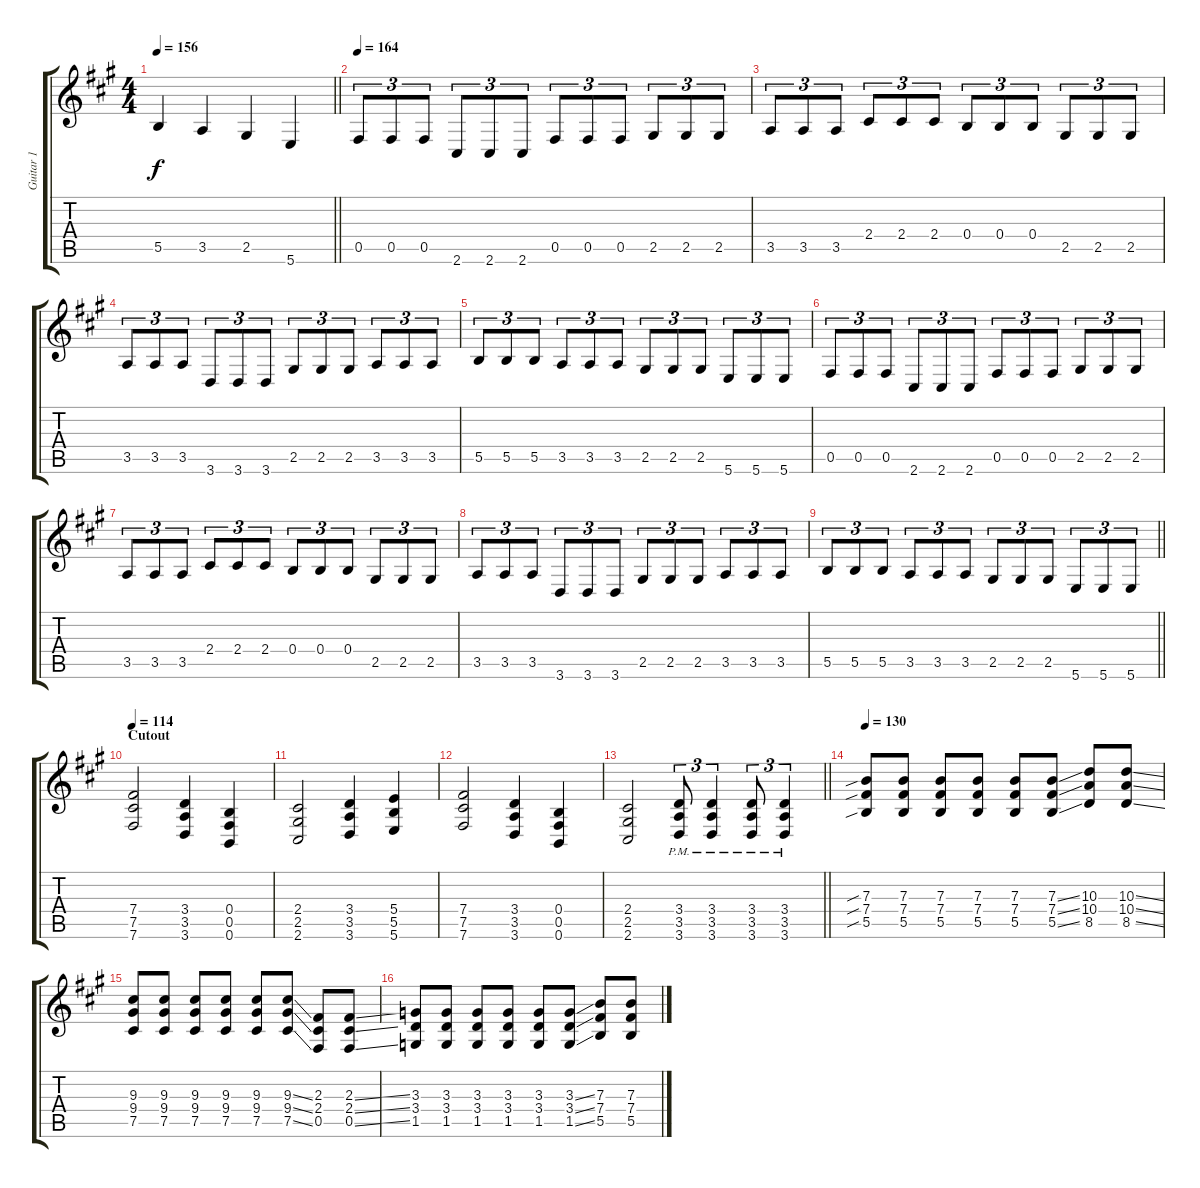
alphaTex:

\track ("Guitar 1" "Guitar 1") {instrument distortionguitar}
\staff {score tabs}
\tuning (Db4 Ab3 E3 B2 Gb2 B1) {hide}
\ts (4 4)
\tempo 156
\clef g2
\barLineRight lightlight
\ks a
5.5.4{dy f} 3.5.4 2.5.4 5.6.4 |
\section ("" "")
\tempo 164
0.5.8{tu (3 2)} 0.5.8{tu (3 2)} 0.5.8{tu (3 2)} 2.6.8{tu (3 2)} 2.6.8{tu (3 2)} 2.6.8{tu (3 2)} 0.5.8{tu (3 2)} 0.5.8{tu (3 2)} 0.5.8{tu (3 2)} 2.5.8{tu (3 2)} 2.5.8{tu (3 2)} 2.5.8{tu (3 2)} |
3.5.8{tu (3 2)} 3.5.8{tu (3 2)} 3.5.8{tu (3 2)} 2.4.8{tu (3 2)} 2.4.8{tu (3 2)} 2.4.8{tu (3 2)} 0.4.8{tu (3 2)} 0.4.8{tu (3 2)} 0.4.8{tu (3 2)} 2.5.8{tu (3 2)} 2.5.8{tu (3 2)} 2.5.8{tu (3 2)} |
3.5.8{tu (3 2)} 3.5.8{tu (3 2)} 3.5.8{tu (3 2)} 3.6.8{tu (3 2)} 3.6.8{tu (3 2)} 3.6.8{tu (3 2)} 2.5.8{tu (3 2)} 2.5.8{tu (3 2)} 2.5.8{tu (3 2)} 3.5.8{tu (3 2)} 3.5.8{tu (3 2)} 3.5.8{tu (3 2)} |
5.5.8{tu (3 2)} 5.5.8{tu (3 2)} 5.5.8{tu (3 2)} 3.5.8{tu (3 2)} 3.5.8{tu (3 2)} 3.5.8{tu (3 2)} 2.5.8{tu (3 2)} 2.5.8{tu (3 2)} 2.5.8{tu (3 2)} 5.6.8{tu (3 2)} 5.6.8{tu (3 2)} 5.6.8{tu (3 2)} |
0.5.8{tu (3 2)} 0.5.8{tu (3 2)} 0.5.8{tu (3 2)} 2.6.8{tu (3 2)} 2.6.8{tu (3 2)} 2.6.8{tu (3 2)} 0.5.8{tu (3 2)} 0.5.8{tu (3 2)} 0.5.8{tu (3 2)} 2.5.8{tu (3 2)} 2.5.8{tu (3 2)} 2.5.8{tu (3 2)} |
3.5.8{tu (3 2)} 3.5.8{tu (3 2)} 3.5.8{tu (3 2)} 2.4.8{tu (3 2)} 2.4.8{tu (3 2)} 2.4.8{tu (3 2)} 0.4.8{tu (3 2)} 0.4.8{tu (3 2)} 0.4.8{tu (3 2)} 2.5.8{tu (3 2)} 2.5.8{tu (3 2)} 2.5.8{tu (3 2)} |
3.5.8{tu (3 2)} 3.5.8{tu (3 2)} 3.5.8{tu (3 2)} 3.6.8{tu (3 2)} 3.6.8{tu (3 2)} 3.6.8{tu (3 2)} 2.5.8{tu (3 2)} 2.5.8{tu (3 2)} 2.5.8{tu (3 2)} 3.5.8{tu (3 2)} 3.5.8{tu (3 2)} 3.5.8{tu (3 2)} |
\barLineRight lightlight
5.5.8{tu (3 2)} 5.5.8{tu (3 2)} 5.5.8{tu (3 2)} 3.5.8{tu (3 2)} 3.5.8{tu (3 2)} 3.5.8{tu (3 2)} 2.5.8{tu (3 2)} 2.5.8{tu (3 2)} 2.5.8{tu (3 2)} 5.6.8{tu (3 2)} 5.6.8{tu (3 2)} 5.6.8{tu (3 2)} |
\section ("" "Cutout")
\tempo 114
(7.4 7.5 7.6).2{instrument distortionguitar} (3.4 3.5 3.6).4 (0.4 0.5 0.6).4 |
(2.4 2.5 2.6).2 (3.4 3.5 3.6).4 (5.4 5.5 5.6).4 |
(7.4 7.5 7.6).2 (3.4 3.5 3.6).4 (0.4 0.5 0.6).4 |
\barLineRight lightlight
(2.4 2.5 2.6).2 (3.4{pm} 3.5{pm} 3.6{pm}).8{tu (3 2)} (3.4{pm} 3.5{pm} 3.6{pm}).4{tu (3 2)} (3.4{pm} 3.5{pm} 3.6{pm}).8{tu (3 2)} (3.4{pm} 3.5{pm} 3.6{pm}).4{tu (3 2)} |
\section ("" "")
\tempo 130
(7.3{sib} 7.4{sib} 5.5{sib}).8 (7.3 7.4 5.5).8 (7.3 7.4 5.5).8 (7.3 7.4 5.5).8 (7.3 7.4 5.5).8 (7.3{ss} 7.4{ss} 5.5{ss}).8 (10.3 10.4 8.5).8 (10.3{ss} 10.4{ss} 8.5{ss}).8 |
(9.3 9.4 7.5).8 (9.3 9.4 7.5).8 (9.3 9.4 7.5).8 (9.3 9.4 7.5).8 (9.3 9.4 7.5).8 (9.3{ss} 9.4{ss} 7.5{ss}).8 (2.3 2.4 0.5).8 (2.3{ss} 2.4{ss} 0.5{ss}).8 |
(3.3 3.4 1.5).8 (3.3 3.4 1.5).8 (3.3 3.4 1.5).8 (3.3 3.4 1.5).8 (3.3 3.4 1.5).8 (3.3{ss} 3.4{ss} 1.5{ss}).8 (7.3 7.4 5.5).8 (7.3{ss} 7.4{ss} 5.5{ss}).8
